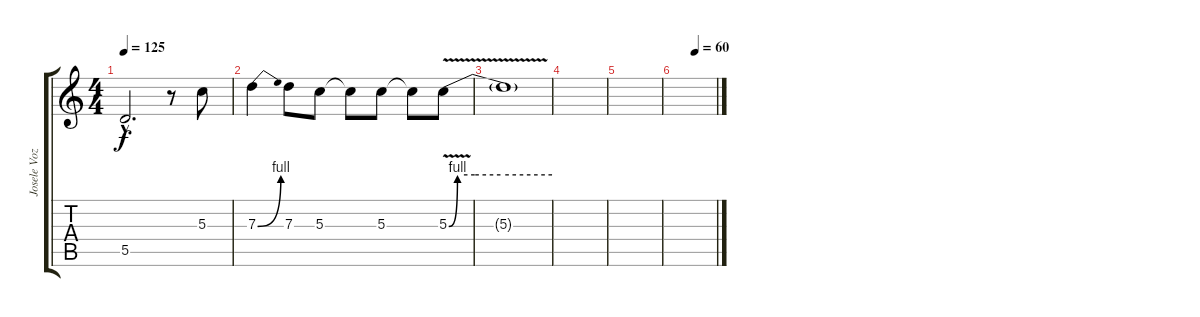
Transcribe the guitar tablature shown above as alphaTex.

\track ("Josele Voz" "Josele Voz") {instrument acousticguitarnylon}
\staff {score tabs}
\tuning (E4 B3 G3 D3 A2 E2) {hide}
\ts (4 4)
\tempo 125
\clef g2
\ks c
5.5{hac t}.2{d dy f} r.8 5.3.8 |
7.3{be (bend 0 0 60 4)}.4 7.3.8 5.3.8 5.3{t}.8 5.3.8 5.3{t}.8 5.3{be (custom 0 0 5 4 15 4 30 4 60 4) v}.8 |
5.3{t}.1 |
|
|
\tempo (60 0.5)
